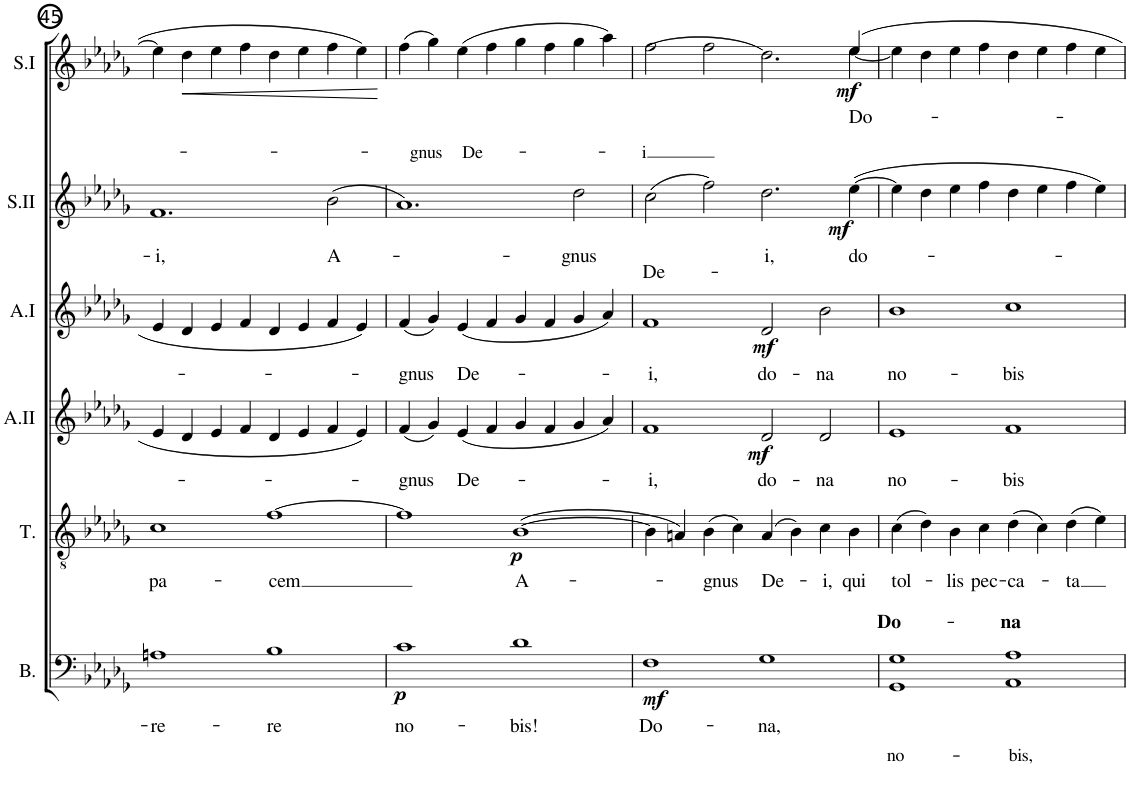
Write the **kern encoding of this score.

**kern	**text	**text	**dynam	**kern	**text	**dynam	**kern	**text	**dynam	**kern	**text	**dynam	**kern	**text	**dynam	**kern	**text	**text	**dynam
*part6	*part6	*part6	*part6	*part5	*part5	*part5	*part4	*part4	*part4	*part3	*part3	*part3	*part2	*part2	*part2	*part1	*part1	*part1	*part1
*staff6	*staff6	*staff6	*staff6	*staff5	*staff5	*staff5	*staff4	*staff4	*staff4	*staff3	*staff3	*staff3	*staff2	*staff2	*staff2	*staff1	*staff1	*staff1	*staff1
*I"Bass	*	*	*	*I"Tenor	*	*	*I"Alto II	*	*	*I"Alto I	*	*	*I"Soprano II	*	*	*I"Soprano I	*	*	*
*I'B.	*	*	*	*I'T.	*	*	*I'A.II	*	*	*I'A.I	*	*	*I'S.II	*	*	*I'S.I	*	*	*
!!LO:PB:g=z
*clefF4	*	*	*	*clefGv2	*	*	*clefG2	*	*	*clefG2	*	*	*clefG2	*	*	*clefG2	*	*	*
*k[b-e-a-d-g-]	*	*	*	*k[b-e-a-d-g-]	*	*	*k[b-e-a-d-g-]	*	*	*k[b-e-a-d-g-]	*	*	*k[b-e-a-d-g-]	*	*	*k[b-e-a-d-g-]	*	*	*
*M4/2	*	*	*	*M4/2	*	*	*M4/2	*	*	*M4/2	*	*	*M4/2	*	*	*M4/2	*	*	*
=45	=45	=45	=45	=45	=45	=45	=45	=45	=45	=45	=45	=45	=45	=45	=45	=45	=45	=45	=45
!	!LO:LY:b	!	!	!	!LO:LY:b	!	!	!	!	!	!	!	!	!LO:LY:b	!	!	!	!	!
1An	-re-	.	.	1c	pa-	.	4e-/	.	.	4e-/	.	.	1.f	-i,	.	4ee-\]	.	.	.
!	!	!	!	!	!	!	!	!	!	!	!	!	!	!	!	!	!	!	!LO:HP:b
.	.	.	.	.	.	.	4d-/	.	.	4d-/	.	.	.	.	.	4dd-\	.	.	<
.	.	.	.	.	.	.	4e-/	.	.	4e-/	.	.	.	.	.	4ee-\	.	.	.
.	.	.	.	.	.	.	4f/	.	.	4f/	.	.	.	.	.	4ff\	.	.	.
!	!LO:LY:b	!	!	!	!LO:LY:b	!	!	!	!	!	!	!	!	!	!	!	!	!	!
1B-	-re	.	.	[1f	-cem	.	4d-/	.	.	4d-/	.	.	.	.	.	4dd-\	.	.	.
.	.	.	.	.	.	.	4e-/	.	.	4e-/	.	.	.	.	.	4ee-\	.	.	.
!	!	!	!	!	!	!	!	!	!	!	!	!	!	!LO:LY:b	!	!	!	!	!
.	.	.	.	.	.	.	4f/	.	.	4f/	.	.	(2b-\	A-	.	4ff\	.	.	.
.	.	.	.	.	.	.	4e-/	.	.	4e-/	.	.	.	.	.	4ee-\	.	.	.
.	.	.	.	.	.	.	.	.	.	.	.	.	.	.	.	.	.	.	[
=46	=46	=46	=46	=46	=46	=46	=46	=46	=46	=46	=46	=46	=46	=46	=46	=46	=46	=46	=46
!	!LO:LY:b	!	!LO:DY:b	!	!	!	!	!LO:LY:b	!	!	!LO:LY:b	!	!	!	!	!	!	!LO:LY:b	!
1c	no-	.	p	1f]	.	.	(4f/	-gnus	.	(4f/	-gnus	.	1.a-)	.	.	(4ff\	.	-gnus	.
.	.	.	.	.	.	.	4g-/)	.	.	4g-/)	.	.	.	.	.	4gg-\)	.	.	.
!	!	!	!	!	!	!	!	!LO:LY:b	!	!	!LO:LY:b	!	!	!	!	!	!	!LO:LY:b	!
.	.	.	.	.	.	.	(4e-/	De-	.	(4e-/	De-	.	.	.	.	(4ee-\	.	De-	.
.	.	.	.	.	.	.	4f/	.	.	4f/	.	.	.	.	.	4ff\	.	.	.
!	!LO:LY:b	!	!	!	!LO:LY:b	!LO:DY:b	!	!	!	!	!	!	!	!	!	!	!	!	!
1d-	-bis!	.	.	([1B-	A-	p	4g-/	.	.	4g-/	.	.	.	.	.	4gg-\	.	.	.
.	.	.	.	.	.	.	4f/	.	.	4f/	.	.	.	.	.	4ff\	.	.	.
!	!	!	!	!	!	!	!	!	!	!	!	!	!	!LO:LY:b	!	!	!	!	!
.	.	.	.	.	.	.	4g-/	.	.	4g-/	.	.	2dd-\	-gnus	.	4gg-\	.	.	.
.	.	.	.	.	.	.	4a-/)	.	.	4a-/)	.	.	.	.	.	4aa-\)	.	.	.
=47	=47	=47	=47	=47	=47	=47	=47	=47	=47	=47	=47	=47	=47	=47	=47	=47	=47	=47	=47
!	!LO:LY:b	!	!LO:DY:b	!	!	!	!	!LO:LY:b	!	!	!LO:LY:b	!	!	!LO:LY:b	!	!	!	!LO:LY:b	!
*	*	*	*	*	*	*	*	*	*	*	*	*	*	*	*	*^	*	*	*
1F	Do-	.	mf	4B-\]	.	.	1f	-i,	.	1f	-i,	.	(2cc\	De-	.	(2ff\	1ryy	.	-i	.
.	.	.	.	4An/)	.	.	.	.	.	.	.	.	.	.	.	.	.	.	.	.
!	!	!	!	!	!LO:LY:b	!	!	!	!	!	!	!	!	!	!	!	!	!	!	!
.	.	.	.	(4B-\	-gnus	.	.	.	.	.	.	.	2ff\)	.	.	2ff\	.	.	.	.
.	.	.	.	4c\)	.	.	.	.	.	.	.	.	.	.	.	.	.	.	.	.
!	!LO:LY:b	!	!	!	!LO:LY:b	!	!	!LO:LY:b	!LO:DY:b	!	!LO:LY:b	!LO:DY:b	!	!LO:LY:b	!	!	!	!	!	!
1G-	-na,	.	.	(4A/	De-	.	2d-/	do-	mf	2d-/	do-	mf	2.dd-\	-i,	.	2.ryy)	2.dd-\	.	.	.
.	.	.	.	4B-\)	.	.	.	.	.	.	.	.	.	.	.	.	.	.	.	.
!	!	!	!	!	!LO:LY:b	!	!	!LO:LY:b	!	!	!LO:LY:b	!	!	!	!	!	!	!	!	!
.	.	.	.	4c\	-i,	.	2d-/	-na	.	2b-\	-na	.	.	.	.	.	.	.	.	.
!	!	!	!	!	!LO:LY:b	!	!	!	!	!	!	!	!	!LO:LY:b	!LO:DY:b	!	!	!LO:LY:b	!	!LO:DY:b
.	.	.	.	4B-\	qui	.	.	.	.	.	.	.	([4ee-\	do-	mf	4ee-/	[4ee-\	Do-	.	mf
=48	=48	=48	=48	=48	=48	=48	=48	=48	=48	=48	=48	=48	=48	=48	=48	=48	=48	=48	=48	=48
!	!LO:LY:a	!LO:LY:b	!	!	!LO:LY:b	!	!	!LO:LY:b	!	!	!LO:LY:b	!	!	!	!	!	!	!	!	!
*	*	*	*	*	*	*	*	*	*	*	*	*	*	*	*	*v	*v	*	*	*
1GG- 1G-	Do-	no-	.	(4c\	tol-	.	1e-	no-	.	1b-	no-	.	4ee-\]	.	.	4ee-\]	.	.	.
.	.	.	.	4d-\)	.	.	.	.	.	.	.	.	4dd-\	.	.	4dd-\	.	.	.
!	!	!	!	!	!LO:LY:b	!	!	!	!	!	!	!	!	!	!	!	!	!	!
.	.	.	.	4B-\	-lis	.	.	.	.	.	.	.	4ee-\	.	.	4ee-\	.	.	.
!	!	!	!	!	!LO:LY:b	!	!	!	!	!	!	!	!	!	!	!	!	!	!
.	.	.	.	4c\	pec-	.	.	.	.	.	.	.	4ff\	.	.	4ff\	.	.	.
!	!LO:LY:a	!LO:LY:b	!	!	!LO:LY:b	!	!	!LO:LY:b	!	!	!LO:LY:b	!	!	!	!	!	!	!	!
1AA- 1A-	-na	-bis,	.	(4d-\	-ca-	.	1f	-bis	.	1cc	-bis	.	4dd-\	.	.	4dd-\	.	.	.
.	.	.	.	4c\)	.	.	.	.	.	.	.	.	4ee-\	.	.	4ee-\	.	.	.
!	!	!	!	!	!LO:LY:b	!	!	!	!	!	!	!	!	!	!	!	!	!	!
.	.	.	.	(4d-\	-ta	.	.	.	.	.	.	.	4ff\	.	.	4ff\	.	.	.
.	.	.	.	4e-\)	.	.	.	.	.	.	.	.	4ee-\)	.	.	4ee-\	.	.	.
=	=	=	=	=	=	=	=	=	=	=	=	=	=	=	=	=	=	=	=
*-	*-	*-	*-	*-	*-	*-	*-	*-	*-	*-	*-	*-	*-	*-	*-	*-	*-	*-	*-
